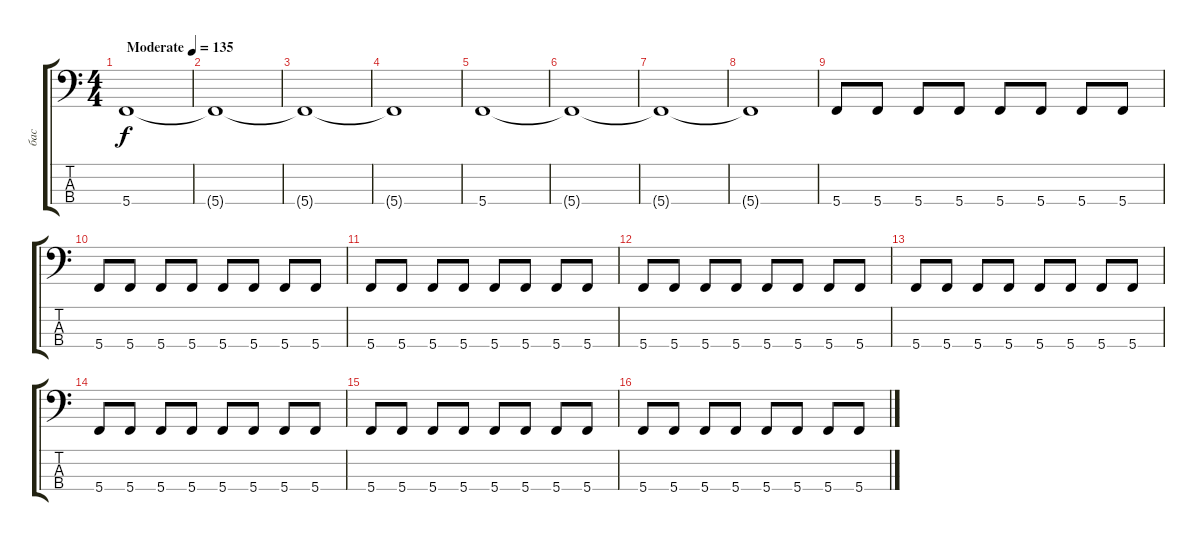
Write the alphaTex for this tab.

\track ("бас" "бас") {instrument electricbassfinger}
\staff {score tabs}
\tuning (F2 C2 G1 C1) {hide}
\ts (4 4)
\tempo (135 "Moderate")
\clef f4
\ks c
5.4.1{dy f instrument electricbassfinger} |
5.4{t}.1 |
5.4{t}.1 |
5.4{t}.1 |
5.4.1 |
5.4{t}.1 |
5.4{t}.1 |
5.4{t}.1 |
5.4.8 5.4.8 5.4.8 5.4.8 5.4.8 5.4.8 5.4.8 5.4.8 |
5.4.8 5.4.8 5.4.8 5.4.8 5.4.8 5.4.8 5.4.8 5.4.8 |
5.4.8 5.4.8 5.4.8 5.4.8 5.4.8 5.4.8 5.4.8 5.4.8 |
5.4.8 5.4.8 5.4.8 5.4.8 5.4.8 5.4.8 5.4.8 5.4.8 |
5.4.8 5.4.8 5.4.8 5.4.8 5.4.8 5.4.8 5.4.8 5.4.8 |
5.4.8 5.4.8 5.4.8 5.4.8 5.4.8 5.4.8 5.4.8 5.4.8 |
5.4.8 5.4.8 5.4.8 5.4.8 5.4.8 5.4.8 5.4.8 5.4.8 |
5.4.8 5.4.8 5.4.8 5.4.8 5.4.8 5.4.8 5.4.8 5.4.8
